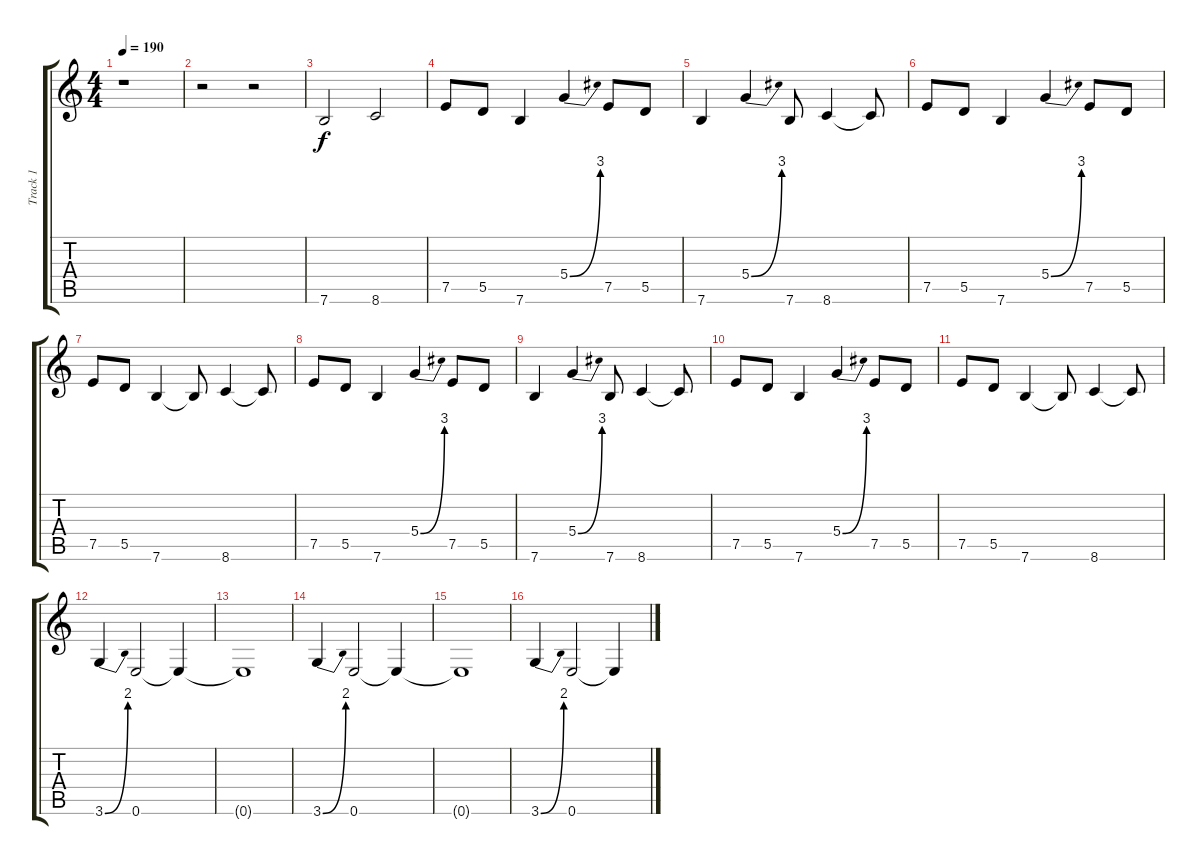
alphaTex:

\track ("Track 1" "Track 1") {instrument distortionguitar}
\staff {score tabs}
\tuning (E4 B3 G3 D3 A2 E2) {hide}
\ts (4 4)
\tempo 190
\clef g2
\ks c
r.1{dy f instrument distortionguitar} |
r.2 r.2 |
7.6.2 8.6.2 |
7.5.8 5.5.8 7.6.4 5.4{be (bend 0 0 60 12)}.4 7.5.8 5.5.8 |
7.6.4 5.4{be (bend 0 0 60 12)}.4 7.6.8 8.6.4 8.6{t}.8 |
7.5.8 5.5.8 7.6.4 5.4{be (bend 0 0 60 12)}.4 7.5.8 5.5.8 |
7.5.8 5.5.8 7.6.4 7.6{t}.8 8.6.4 8.6{t}.8 |
7.5.8 5.5.8 7.6.4 5.4{be (bend 0 0 60 12)}.4 7.5.8 5.5.8 |
7.6.4 5.4{be (bend 0 0 60 12)}.4 7.6.8 8.6.4 8.6{t}.8 |
7.5.8 5.5.8 7.6.4 5.4{be (bend 0 0 60 12)}.4 7.5.8 5.5.8 |
7.5.8 5.5.8 7.6.4 7.6{t}.8 8.6.4 8.6{t}.8 |
3.6{be (bend 0 0 60 8)}.4 0.6.2 0.6{t}.4 |
0.6{t}.1 |
3.6{be (bend 0 0 60 8)}.4 0.6.2 0.6{t}.4 |
0.6{t}.1 |
3.6{be (bend 0 0 60 8)}.4 0.6.2 0.6{t}.4
